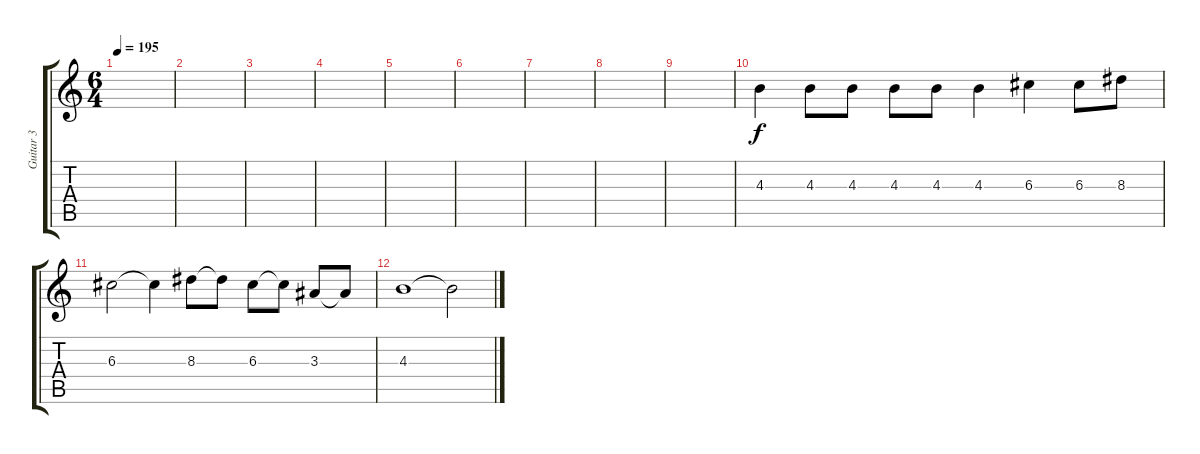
\track ("Guitar 3" "Guitar 3") {solo instrument acousticguitarsteel}
\staff {score tabs}
\tuning (E4 B3 G3 D3 A2 E2) {hide}
\ts (6 4)
\tempo 195
\clef g2
\ks c
|
|
|
|
|
|
|
|
|
4.3.4{balance 3 instrument distortionguitar} 4.3.8 4.3.8 4.3.8 4.3.8 4.3.4 6.3.4 6.3.8 8.3.8 |
6.3.2 6.3{t}.4 8.3.8 8.3{t}.8 6.3.8 6.3{t}.8 3.3.8 3.3{t}.8 |
4.3.1 4.3{t}.2
